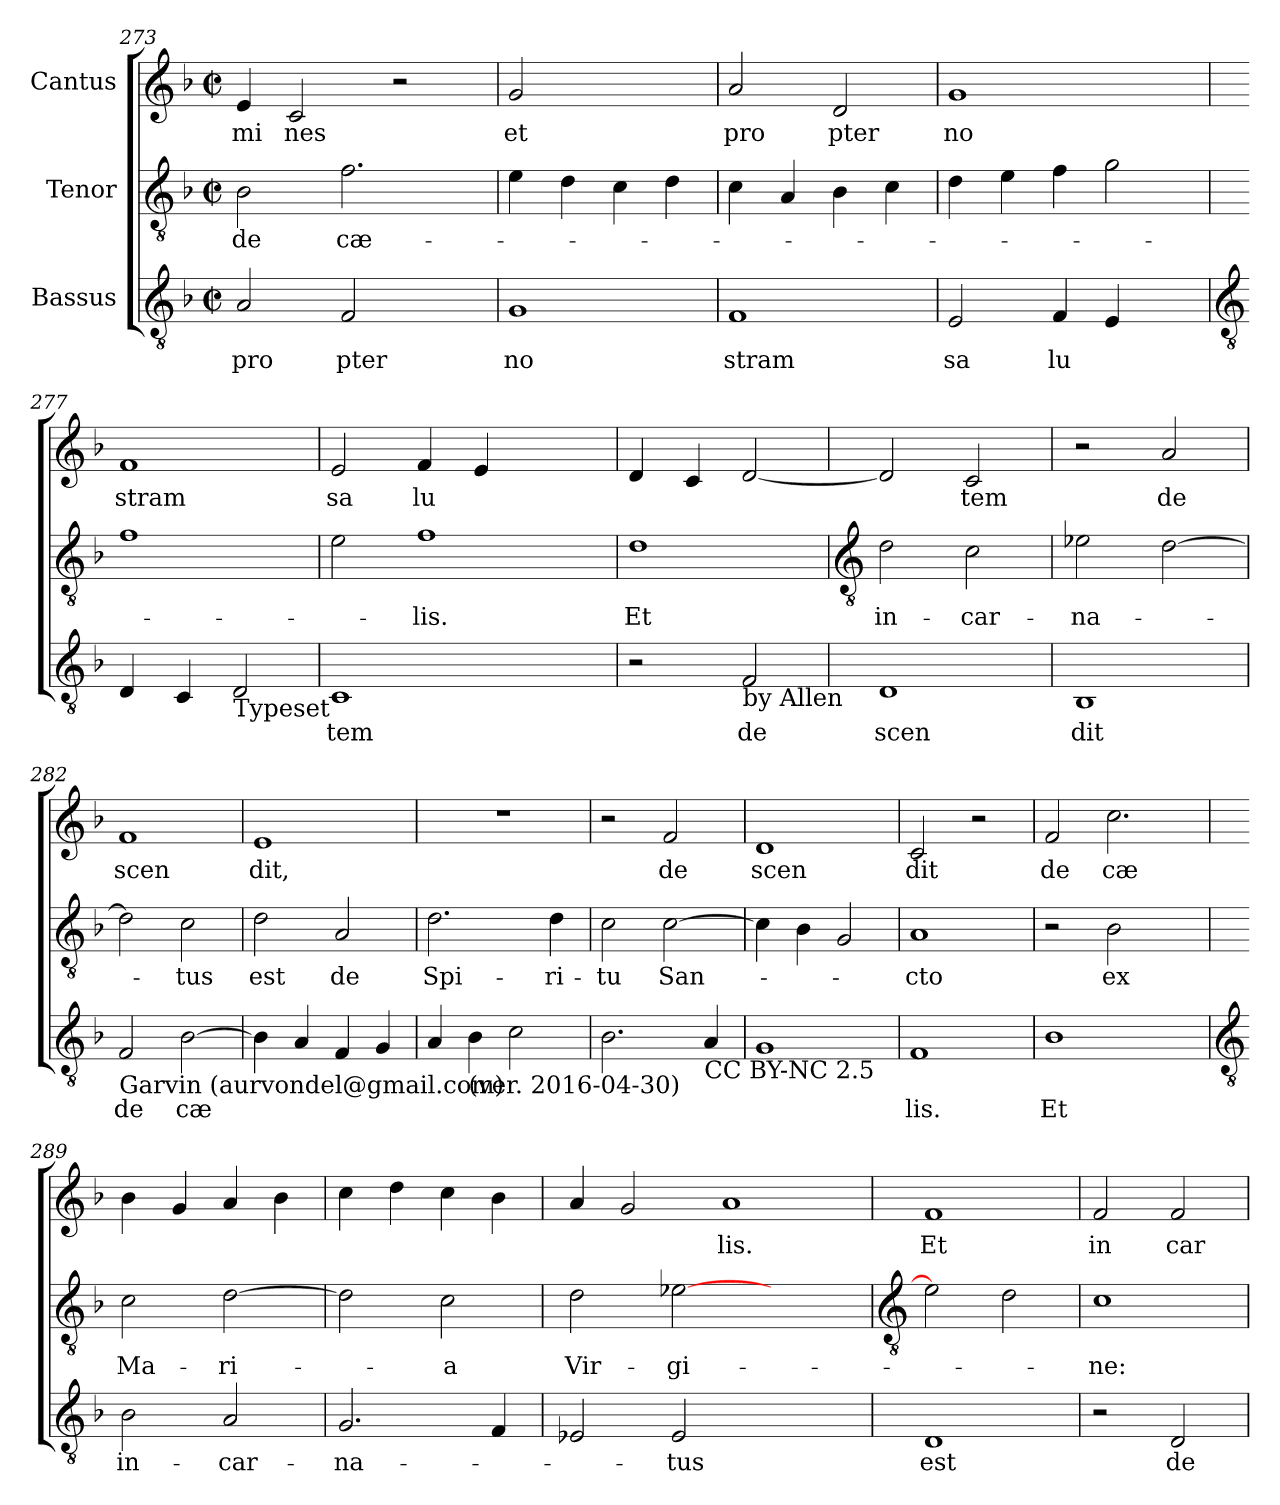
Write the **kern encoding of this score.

**kern	**text	**kern	**text	**kern	**text
*part3	*part3	*part2	*part2	*part1	*part1
*staff3	*staff3	*staff2	*staff2	*staff1	*staff1
*I"Bassus	*	*I"Tenor	*	*I"Cantus	*
*clefGv2	*	*clefGv2	*	*clefG2	*
*k[b-]	*	*k[b-]	*	*k[b-]	*
*F:	*	*F:	*	*F:	*
*M2/2	*	*M2/2	*	*M2/2	*
*met(c|)	*	*met(c|)	*	*met(c|)	*
=273A	=273A	=273A	=273A	=273A	=273A
!	!LO:LY:b	!	!LO:LY:b	!	!LO:LY:b
2A/	pro	2B-\	de	4e/	mi
!	!	!	!	!	!LO:LY:b
.	.	.	.	2c/	nes
!	!LO:LY:b	!	!LO:LY:b	!	!
2F/	pter	2.f\	cæ-	.	.
.	.	.	.	2r	.
4ryy	.	.	.	.	.
=274A	=274A	=274A	=274A	=274A	=274A
!	!LO:LY:b	!	!	!	!LO:LY:b
1G	no	4e\	.	2g/	et
.	.	4d\	.	.	.
.	.	4c\	.	2ryy	.
.	.	4d\	.	.	.
!!LO:LB:g=z
=275	=275	=275	=275	=275	=275
!	!LO:LY:b	!	!	!	!LO:LY:b
1F	stram	4c\	.	2a/	pro
.	.	4A/	.	.	.
!	!	!	!	!	!LO:LY:b
.	.	4B-\	.	2d/	pter
.	.	4c\	.	.	.
=276	=276	=276	=276	=276	=276
!	!LO:LY:b	!	!	!	!LO:LY:b
2E/	sa	4d\	.	1g	no
.	.	4e\	.	.	.
!	!LO:LY:b	!	!	!	!
4F/	lu	4f\	.	.	.
4E/	.	2g\	.	.	.
4ryy	.	.	.	4ryy	.
!!LO:LB:g=z
=277	=277	=277	=277	=277	=277
*clefGv2	*	*	*	*	*
!	!	!	!	!	!LO:LY:b
4D/	.	1f	.	1f	stram
4C/	.	.	.	.	.
!LO:TX:b:t=Typeset	!	!	!	!	!
2D/	.	.	.	.	.
=278	=278	=278	=278	=278	=278
!	!LO:LY:b	!	!	!	!LO:LY:b
1C	tem	2e\	.	2e/	sa
!	!	!	!LO:LY:b	!	!LO:LY:b
.	.	1f	-lis.	4f/	lu
.	.	.	.	4e/	.
2ryy	.	.	.	2ryy	.
=279	=279	=279	=279	=279	=279
!	!	!	!LO:LY:b	!	!
2r	.	1d	Et	4d/	.
.	.	.	.	4c/	.
!LO:TX:b:t=by Allen	!	!	!	!	!
!	!LO:LY:b	!	!	!	!
2F/	de	.	.	[2d/	.
!!LO:LB:g=z
=280	=280	=280	=280	=280	=280
*	*	*clefGv2	*	*	*
!	!LO:LY:b	!	!LO:LY:b	!	!
1D	scen	2d\	in-	2d/]	.
!	!	!	!LO:LY:b	!	!LO:LY:b
.	.	2c\	-car-	2c/	tem
=281	=281	=281	=281	=281	=281
!	!LO:LY:b	!	!LO:LY:b	!	!
1BB-	dit	2e-X\	-na-	2r	.
!	!	!	!	!	!LO:LY:b
.	.	[2d\	.	2a/	de
!!LO:LB:g=z
=282	=282	=282	=282	=282	=282
!LO:TX:b:t=Garvin (aurvondel@gmail.com)	!	!	!	!	!
!	!LO:LY:b	!	!	!	!LO:LY:b
2F/	de	2d\]	.	1f	scen
!	!LO:LY:b	!	!LO:LY:b	!	!
[2B-\	cæ	2c\	-tus	.	.
=283	=283	=283	=283	=283	=283
!	!	!	!LO:LY:b	!	!LO:LY:b
4B-\]	.	2d\	est	1e	dit,
4A/	.	.	.	.	.
!	!	!	!LO:LY:b	!	!
4F/	.	2A/	de	.	.
4G/	.	.	.	.	.
=284	=284	=284	=284	=284	=284
!	!	!	!LO:LY:b	!	!
4A/	.	2.d\	Spi-	1r	.
!LO:TX:b:t=(ver. 2016-04-30)	!	!	!	!	!
4B-\	.	.	.	.	.
2c\	.	.	.	.	.
!	!	!	!LO:LY:b	!	!
.	.	4d\	-ri-	.	.
=285	=285	=285	=285	=285	=285
!	!	!	!LO:LY:b	!	!
2.B-\	.	2c\	-tu	2r	.
!	!	!	!LO:LY:b	!	!LO:LY:b
.	.	[2c\	San-	2f/	de
!LO:TX:b:t=CC BY-NC 2.5	!	!	!	!	!
4A/	.	.	.	.	.
=286	=286	=286	=286	=286	=286
!	!	!	!	!	!LO:LY:b
1G	.	4c\]	.	1d	scen
.	.	4B-\	.	.	.
.	.	2G/	.	.	.
=287	=287	=287	=287	=287	=287
!	!LO:LY:b	!	!LO:LY:b	!	!LO:LY:b
1F	lis.	1A	-cto	2c/	dit
.	.	.	.	2r	.
=288	=288	=288	=288	=288	=288
!	!LO:LY:b	!	!	!	!LO:LY:b
1B-	Et	2r	.	2f/	de
!	!	!	!LO:LY:b	!	!LO:LY:b
.	.	2B-\	ex	2.cc\	cæ
4ryy	.	4ryy	.	.	.
!!LO:LB:g=z
=289	=289	=289	=289	=289	=289
*clefGv2	*	*	*	*	*
!	!LO:LY:b	!	!LO:LY:b	!	!
2B-\	in-	2c\	Ma-	4b-\	.
.	.	.	.	4g/	.
!	!LO:LY:b	!	!LO:LY:b	!	!
2A/	-car-	[2d\	-ri-	4a/	.
.	.	.	.	4b-\	.
=290	=290	=290	=290	=290	=290
!	!LO:LY:b	!	!	!	!
2.G/	-na-	2d\]	.	4cc\	.
.	.	.	.	4dd\	.
!	!	!	!LO:LY:b	!	!
.	.	2c\	-a	4cc\	.
4F/	.	.	.	4b-\	.
=291	=291	=291	=291	=291	=291
!	!	!	!LO:LY:b	!	!
2E-X/	.	2d\	Vir-	4a/	.
.	.	.	.	2g/	.
!	!LO:LY:b	!	!LO:LY:b	!	!
2E-/	-tus	[2e-X\	-gi-	.	.
!	!	!	!	!	!LO:LY:b
.	.	.	.	1a	lis.
2.ryy	.	2.ryy	.	.	.
!!LO:LB:g=z
=292	=292	=292	=292	=292	=292
*	*	*clefGv2	*	*	*
!	!LO:LY:b	!	!	!	!LO:LY:b
1D	est	2e-\]	.	1f	Et
.	.	2d\	.	.	.
!!LO:LB:g=z
=293	=293	=293	=293	=293	=293
!	!	!	!LO:LY:b	!	!LO:LY:b
2r	.	1c	-ne:	2f/	in
!	!LO:LY:b	!	!	!	!LO:LY:b
2D/	de	.	.	2f/	car
=	=	=	=	=	=
*-	*-	*-	*-	*-	*-
